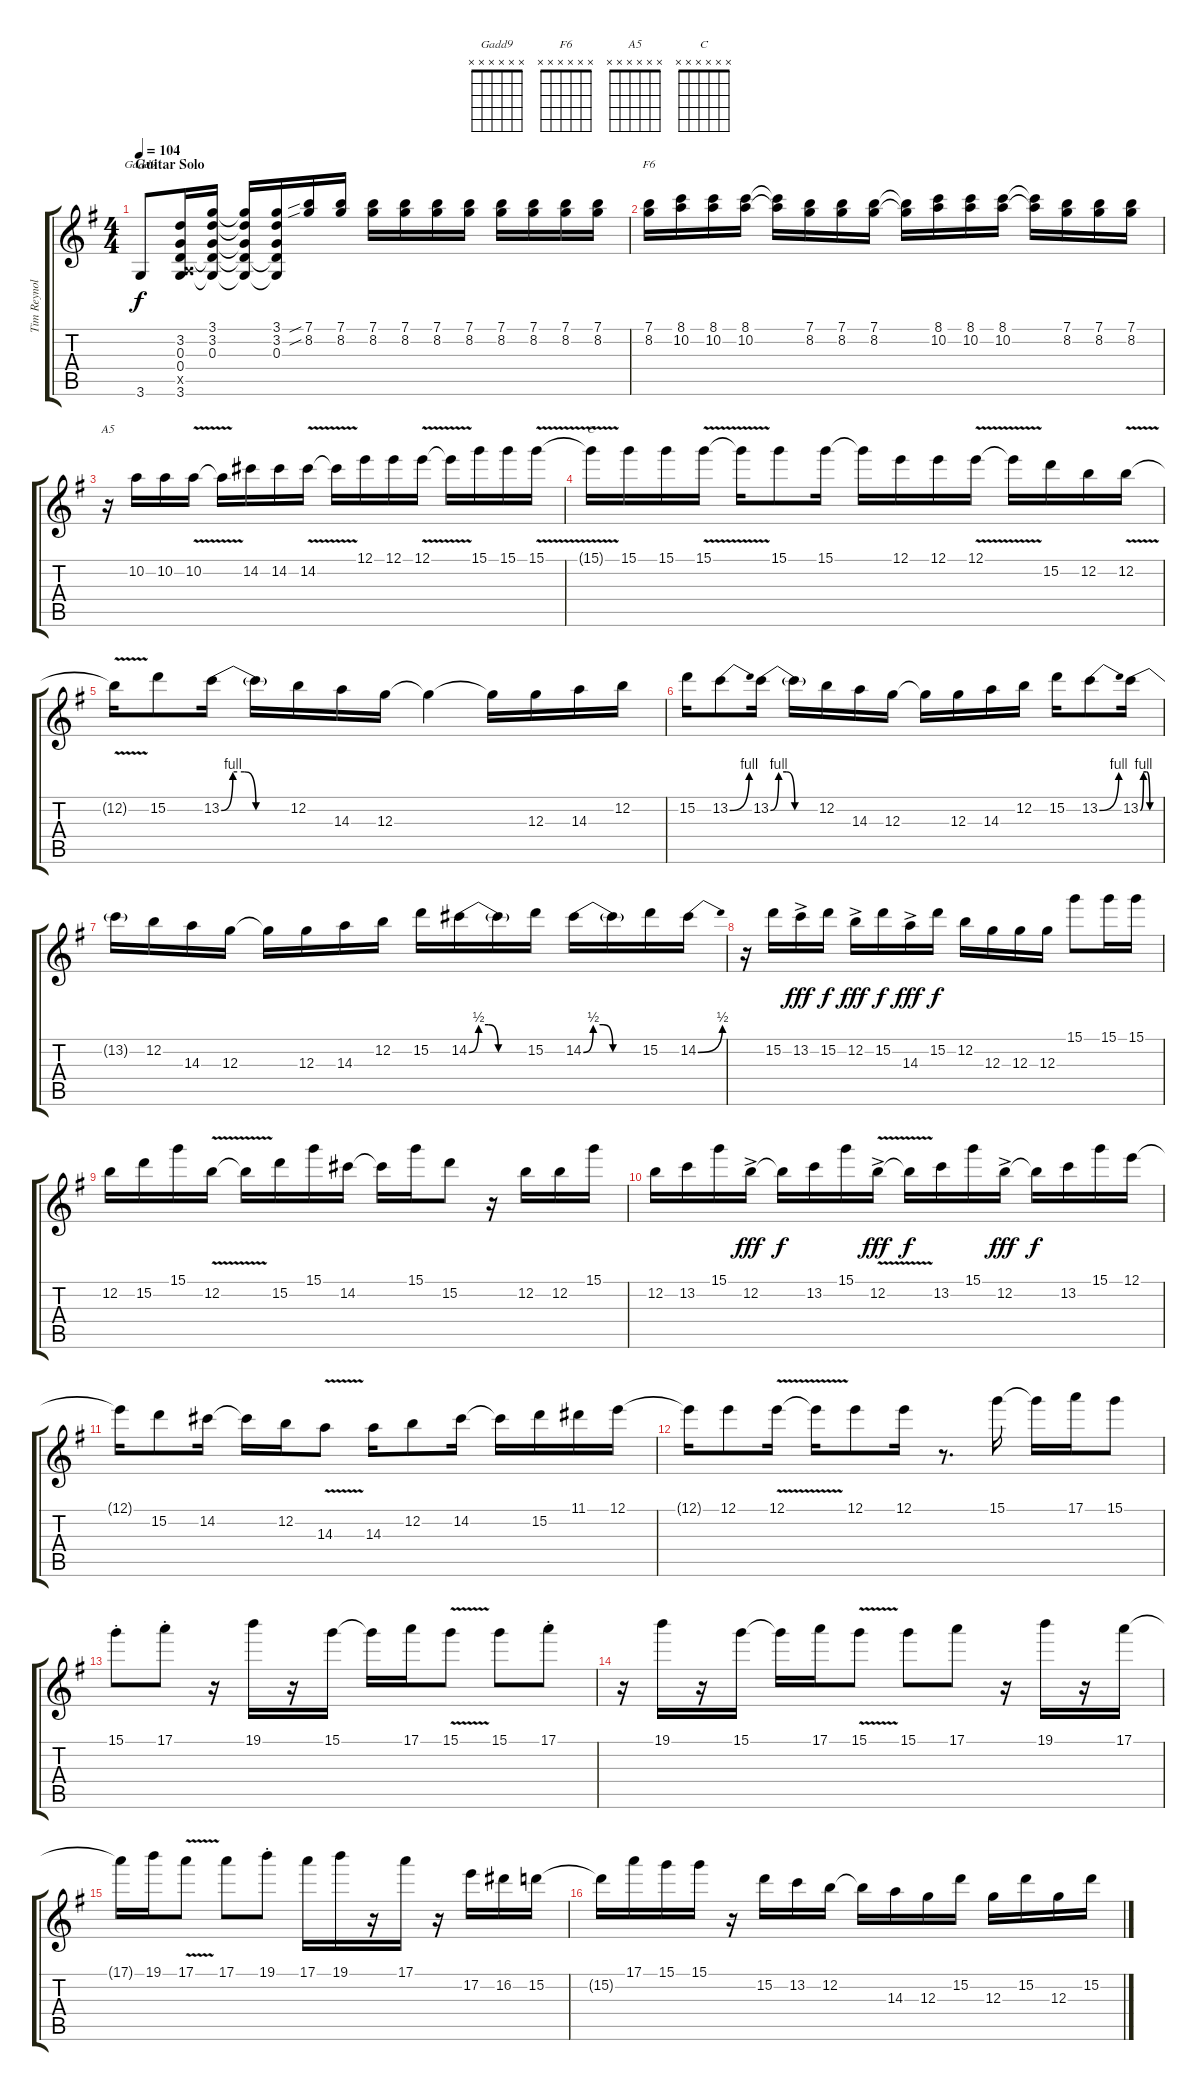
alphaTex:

\track ("Tim Reynolds" "Tim Reynol") {instrument acousticguitarsteel}
\staff {score tabs}
\tuning (E4 B3 G3 D3 A2 E2) {hide}
\chord ("Gadd9" x x x x x x)
\chord ("F6" x x x x x x)
\chord ("A5" x x x x x x)
\chord ("C" x x x x x x)
\ts (4 4)
\section ("" "Guitar Solo")
\tempo 104
\clef g2
\ks eminor
3.6.8{ch "Gadd9" dy f volume 13} (3.2 0.3 0.4 0.5{x} 3.6).16 (3.1 3.2 0.3 0.4{t} 3.6{t}).16 (3.1{t} 3.2{t} 0.3{t} 0.4{t} 3.6{t}).16 (3.1 3.2 0.3 0.4{t} 3.6{t}).16 (7.1{sib} 8.2{sib}).16 (7.1 8.2).16 (7.1 8.2).16 (7.1 8.2).16 (7.1 8.2).16 (7.1 8.2).16 (7.1 8.2).16 (7.1 8.2).16 (7.1 8.2).16 (7.1 8.2).16 |
(7.1 8.2).16{ch "F6"} (8.1 10.2).16 (8.1 10.2).16 (8.1 10.2).16 (8.1{t} 10.2{t}).16 (7.1 8.2).16 (7.1 8.2).16 (7.1 8.2).16 (7.1{t} 8.2{t}).16 (8.1 10.2).16 (8.1 10.2).16 (8.1 10.2).16 (8.1{t} 10.2{t}).16 (7.1 8.2).16 (7.1 8.2).16 (7.1 8.2).16 |
r.16{ch "A5"} 10.2.16 10.2.16 10.2{v}.16 10.2{t}.16 14.2.16 14.2.16 14.2{v}.16 14.2{t}.16 12.1.16 12.1.16 12.1{v}.16 12.1{t}.16 15.1.16 15.1.16 15.1{v}.16 |
15.1{t}.16{ch "C"} 15.1.16 15.1.16 15.1{v}.16 15.1{t}.16 15.1.8 15.1.16 15.1{t}.16 12.1.16 12.1.16 12.1{v}.16 12.1{t}.16 15.2.16 12.2.16 12.2{v}.16 |
12.2{t}.16{volume 13} 15.2.8 13.2{be (custom 0 0 10 4 20 4 30 0 60 0)}.16 13.2{t}.16 12.2.16 14.3.16 12.3.16 12.3{t}.4 12.3{t}.16 12.3.16 14.3.16 12.2.16 |
15.2.16 13.2{be (bend 0 0 60 4)}.8 13.2{be (custom 0 0 10 4 20 4 30 0 60 0)}.16 13.2{t}.16 12.2.16 14.3.16 12.3.16 12.3{t}.16 12.3.16 14.3.16 12.2.16 15.2.16 13.2{be (bend 0 0 60 4)}.8 13.2{be (custom 0 0 10 4 20 4 30 0 60 0)}.16 |
13.2{t}.16 12.2.16 14.3.16 12.3.16 12.3{t}.16 12.3.16 14.3.16 12.2.16 15.2.16 14.2{be (custom 0 0 10 2 20 2 30 0 60 0)}.16 14.2{t}.16 15.2.16 14.2{be (custom 0 0 10 2 20 2 30 0 60 0)}.16 14.2{t}.16 15.2.16 14.2{be (bend 0 0 60 2)}.16 |
r.16 15.2.16 13.2{ac}.16{dy fff} 15.2.16{dy f} 12.2{ac}.16{dy fff} 15.2.16{dy f} 14.3{ac}.16{dy fff} 15.2.16{dy f} 12.2.16 12.3.16 12.3.16 12.3.16 15.1.8 15.1.16 15.1.16 |
12.2.16{volume 13} 15.2.16 15.1.16 12.2{v}.16 12.2{t}.16 15.2.16 15.1.16 14.2.16 14.2{t}.16 15.1.16 15.2.8 r.16 12.2.16 12.2.16 15.1.16 |
12.2.16 13.2.16 15.1.16 12.2{ac}.16{dy fff} 12.2{t}.16{dy f} 13.2.16 15.1.16 12.2{v ac}.16{dy fff} 12.2{t}.16{dy f} 13.2.16 15.1.16 12.2{ac}.16{dy fff} 12.2{t}.16{dy f} 13.2.16 15.1.16 12.1.16 |
12.1{t}.16 15.2.8 14.2.16 14.2{t}.16 12.2.16 14.3{v}.8 14.3.16 12.2.8 14.2.16 14.2{t}.16 15.2.16 11.1.16 12.1.16 |
12.1{t}.16 12.1.8 12.1{v}.16 12.1{t}.16 12.1.8 12.1.16 r.8{d} 15.1.16 15.1{t}.16 17.1.16 15.1.8 |
15.1{st}.8{volume 13} 17.1{st}.8 r.16 19.1.16 r.16 15.1.16 15.1{t}.16 17.1.16 15.1{v}.8 15.1.8 17.1{st}.8 |
r.16 19.1.16 r.16 15.1.16 15.1{t}.16 17.1.16 15.1{v}.8 15.1.8 17.1.8 r.16 19.1.16 r.16 17.1.16 |
17.1{t}.16 19.1.16 17.1{v}.8 17.1.8 19.1{st}.8 17.1.16 19.1.16 r.16 17.1.16 r.16 17.2.16 16.2.16 15.2.16 |
15.2{t}.16 17.1.16 15.1.16 15.1.16 r.16 15.2.16 13.2.16 12.2.16 12.2{t}.16 14.3.16 12.3.16 15.2.16 12.3.16 15.2.16 12.3.16 15.2.16
